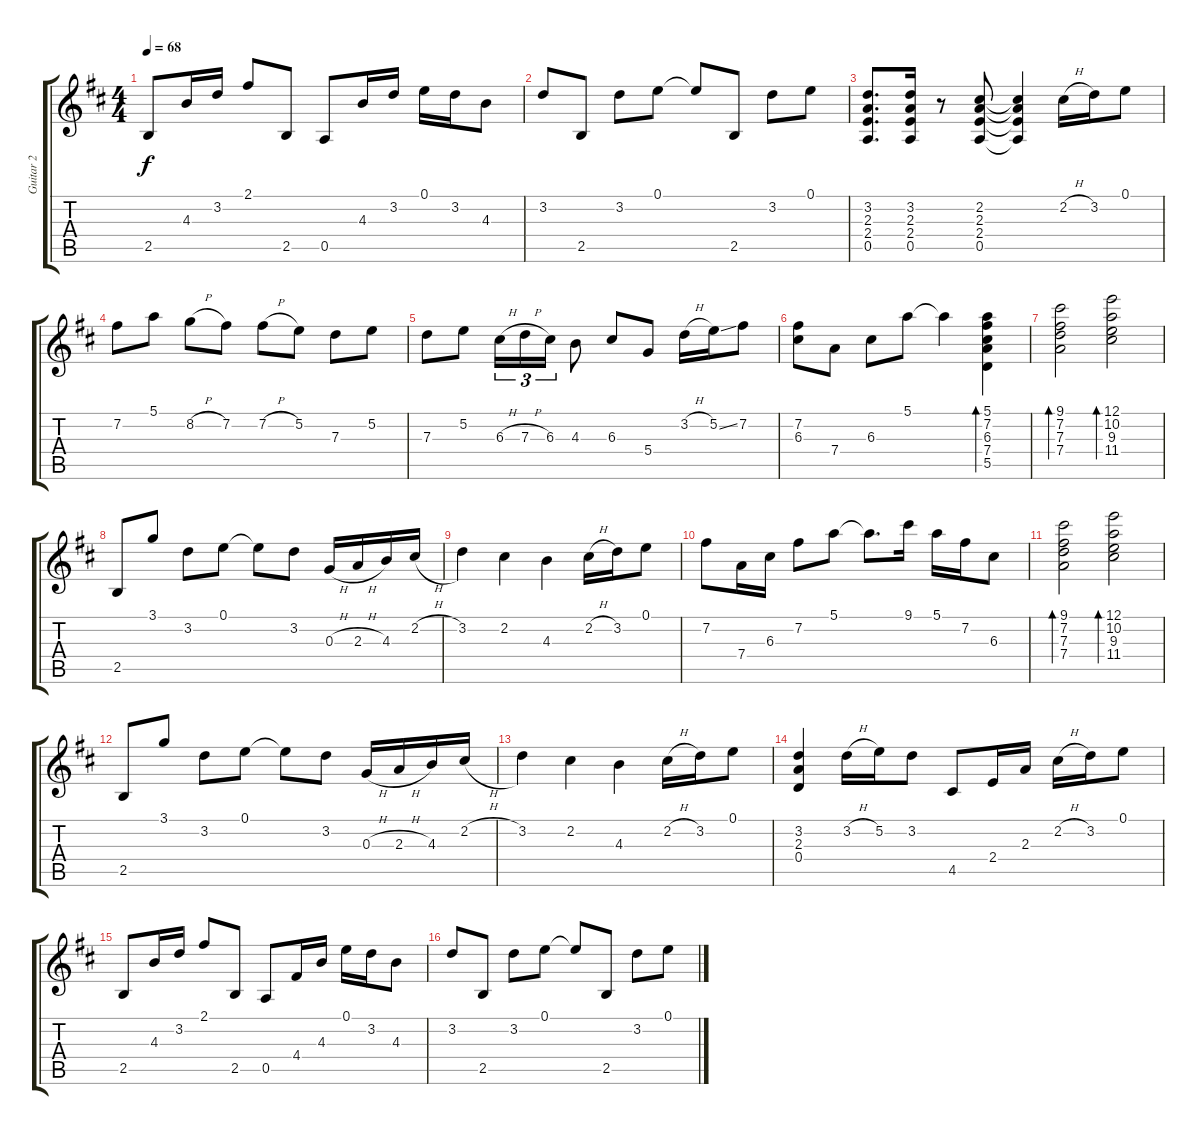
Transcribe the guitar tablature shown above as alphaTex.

\track ("Guitar 2" "Guitar 2") {instrument electricguitarclean}
\staff {score tabs}
\tuning (E4 B3 G3 D3 A2 E2) {hide}
\ts (4 4)
\tempo 68
\clef g2
\ks d
2.5.8{dy f} 4.3.16 3.2.16 2.1.8 2.5.8 0.5.8 4.3.16 3.2.16 0.1.16 3.2.16 4.3.8 |
3.2.8 2.5.8 3.2.8 0.1.8 0.1{t}.8 2.5.8 3.2.8 0.1.8 |
(3.2 2.3 2.4 0.5).8{d} (3.2 2.3 2.4 0.5).16 r.8 (2.2 2.3 2.4 0.5).8 (2.2{t} 2.3{t} 2.4{t} 0.5{t}).4 2.2{h}.16 3.2.16 0.1.8 |
7.2.8 5.1.8 8.2{h}.8 7.2.8 7.2{h}.8 5.2.8 7.3.8 5.2.8 |
7.3.8 5.2.8 6.3{h}.16{tu (3 2)} 7.3{h}.16{tu (3 2)} 6.3.16{tu (3 2)} 4.3.8 6.3.8 5.4.8 3.2{h}.16 5.2{ss}.16 7.2.8 |
(7.2 6.3).8 7.4.8 6.3.8 5.1.8 5.1{t}.4 (5.1 7.2 6.3 7.4 5.5).4{bd 120} |
(9.1 7.2 7.3 7.4).2{bd 240} (12.1 10.2 9.3 11.4).2{bd 240} |
2.5.8 3.1.8 3.2.8 0.1.8 0.1{t}.8 3.2.8 0.3{h}.16 2.3{h}.16 4.3.16 2.2{h}.16 |
3.2.4 2.2.4 4.3.4 2.2{h}.16 3.2.16 0.1.8 |
7.2.8 7.4.16 6.3.16 7.2.8 5.1.8 5.1{t}.8{d} 9.1.16 5.1.16 7.2.16 6.3.8 |
(9.1 7.2 7.3 7.4).2{bd 240} (12.1 10.2 9.3 11.4).2{bd 240} |
2.5.8 3.1.8 3.2.8 0.1.8 0.1{t}.8 3.2.8 0.3{h}.16 2.3{h}.16 4.3.16 2.2{h}.16 |
3.2.4 2.2.4 4.3.4 2.2{h}.16 3.2.16 0.1.8 |
(3.2 2.3 0.4).4 3.2{h}.16 5.2.16 3.2.8 4.5.8 2.4.16 2.3.16 2.2{h}.16 3.2.16 0.1.8 |
2.5.8 4.3.16 3.2.16 2.1.8 2.5.8 0.5.8 4.4.16 4.3.16 0.1.16 3.2.16 4.3.8 |
3.2.8 2.5.8 3.2.8 0.1.8 0.1{t}.8 2.5.8 3.2.8 0.1.8
